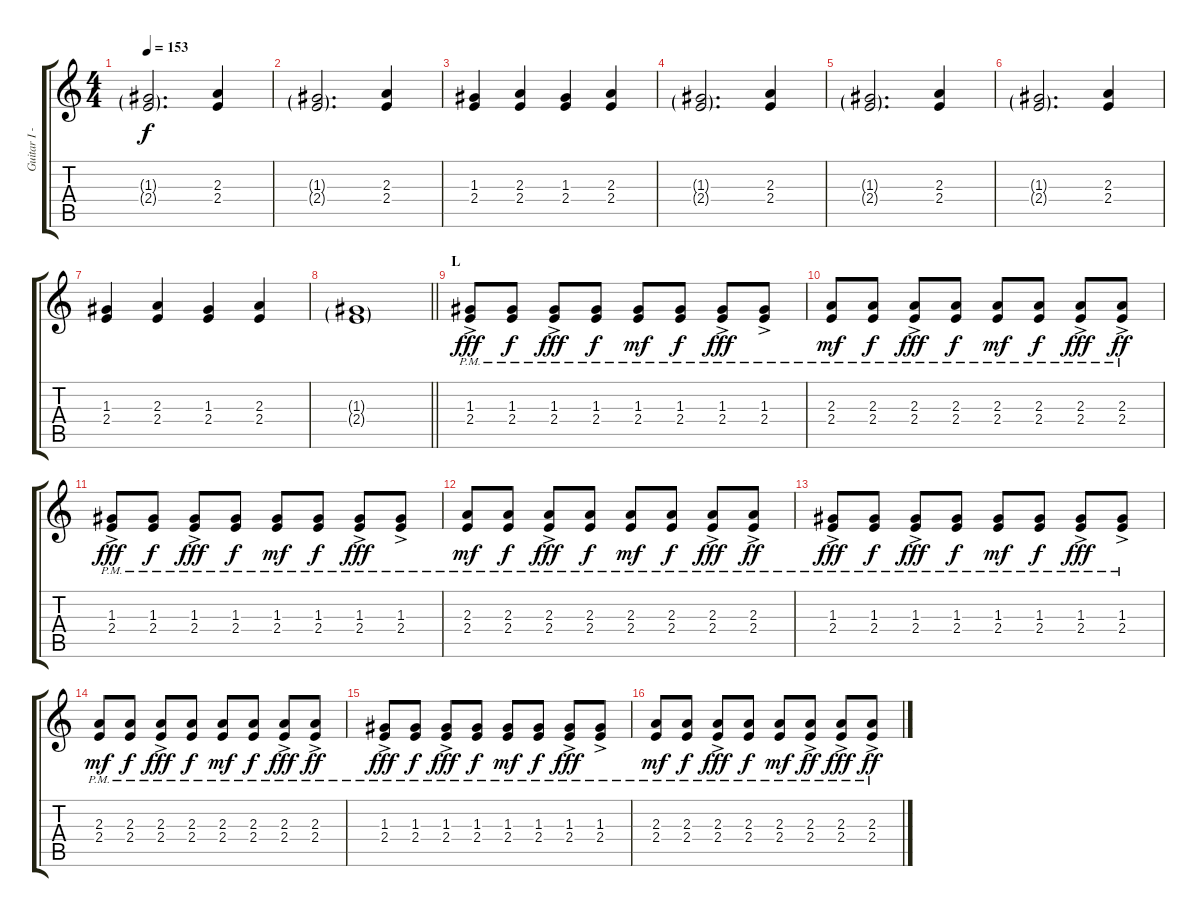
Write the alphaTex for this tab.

\track ("Guitar I - Gotoh" "Guitar I -") {instrument distortionguitar}
\staff {score tabs}
\tuning (E4 B3 G3 D3 A2 E2) {hide}
\ts (4 4)
\tempo 153
\clef g2
\ks c
(1.3{g} 2.4{g}).2{d dy f} (2.3 2.4).4 |
(1.3{g} 2.4{g}).2{d} (2.3 2.4).4 |
(1.3 2.4).4 (2.3 2.4).4 (1.3 2.4).4 (2.3 2.4).4 |
(1.3{g} 2.4{g}).2{d} (2.3 2.4).4 |
(1.3{g} 2.4{g}).2{d} (2.3 2.4).4 |
(1.3{g} 2.4{g}).2{d} (2.3 2.4).4 |
(1.3 2.4).4 (2.3 2.4).4 (1.3 2.4).4 (2.3 2.4).4 |
\barLineRight lightlight
(1.3{g} 2.4{g}).1 |
\section ("" "L")
(1.3{ac pm} 2.4{ac pm}).8{dy fff} (1.3{pm} 2.4{pm}).8{dy f} (1.3{ac pm} 2.4{ac pm}).8{dy fff} (1.3{pm} 2.4{pm}).8{dy f} (1.3{pm} 2.4{pm}).8{dy mf} (1.3{pm} 2.4{pm}).8{dy f} (1.3{ac pm} 2.4{ac pm}).8{dy fff} (1.3{ac pm} 2.4{ac pm}).8 |
(2.3{pm} 2.4{pm}).8{dy mf} (2.3{pm} 2.4{pm}).8{dy f} (2.3{ac pm} 2.4{ac pm}).8{dy fff} (2.3{pm} 2.4{pm}).8{dy f} (2.3{pm} 2.4{pm}).8{dy mf} (2.3{pm} 2.4{pm}).8{dy f} (2.3{ac pm} 2.4{ac pm}).8{dy fff} (2.3{ac pm} 2.4{ac pm}).8{dy ff} |
(1.3{ac pm} 2.4{ac pm}).8{dy fff} (1.3{pm} 2.4{pm}).8{dy f} (1.3{ac pm} 2.4{ac pm}).8{dy fff} (1.3{pm} 2.4{pm}).8{dy f} (1.3{pm} 2.4{pm}).8{dy mf} (1.3{pm} 2.4{pm}).8{dy f} (1.3{ac pm} 2.4{ac pm}).8{dy fff} (1.3{ac pm} 2.4{ac pm}).8 |
(2.3{pm} 2.4{pm}).8{dy mf} (2.3{pm} 2.4{pm}).8{dy f} (2.3{ac pm} 2.4{ac pm}).8{dy fff} (2.3{pm} 2.4{pm}).8{dy f} (2.3{pm} 2.4{pm}).8{dy mf} (2.3{pm} 2.4{pm}).8{dy f} (2.3{ac pm} 2.4{ac pm}).8{dy fff} (2.3{ac pm} 2.4{ac pm}).8{dy ff} |
(1.3{ac pm} 2.4{ac pm}).8{dy fff} (1.3{pm} 2.4{pm}).8{dy f} (1.3{ac pm} 2.4{ac pm}).8{dy fff} (1.3{pm} 2.4{pm}).8{dy f} (1.3{pm} 2.4{pm}).8{dy mf} (1.3{pm} 2.4{pm}).8{dy f} (1.3{ac pm} 2.4{ac pm}).8{dy fff} (1.3{ac pm} 2.4{ac pm}).8 |
(2.3{pm} 2.4{pm}).8{dy mf} (2.3{pm} 2.4{pm}).8{dy f} (2.3{ac pm} 2.4{ac pm}).8{dy fff} (2.3{pm} 2.4{pm}).8{dy f} (2.3{pm} 2.4{pm}).8{dy mf} (2.3{pm} 2.4{pm}).8{dy f} (2.3{ac pm} 2.4{ac pm}).8{dy fff} (2.3{ac pm} 2.4{ac pm}).8{dy ff} |
(1.3{ac pm} 2.4{ac pm}).8{dy fff} (1.3{pm} 2.4{pm}).8{dy f} (1.3{ac pm} 2.4{ac pm}).8{dy fff} (1.3{pm} 2.4{pm}).8{dy f} (1.3{pm} 2.4{pm}).8{dy mf} (1.3{pm} 2.4{pm}).8{dy f} (1.3{ac pm} 2.4{ac pm}).8{dy fff} (1.3{ac pm} 2.4{ac pm}).8 |
(2.3{pm} 2.4{pm}).8{dy mf} (2.3{pm} 2.4{pm}).8{dy f} (2.3{ac pm} 2.4{ac pm}).8{dy fff} (2.3{pm} 2.4{pm}).8{dy f} (2.3{pm} 2.4{pm}).8{dy mf} (2.3{ac pm} 2.4{ac pm}).8{dy ff} (2.3{ac pm} 2.4{ac pm}).8{dy fff} (2.3{ac pm} 2.4{ac pm}).8{dy ff}
